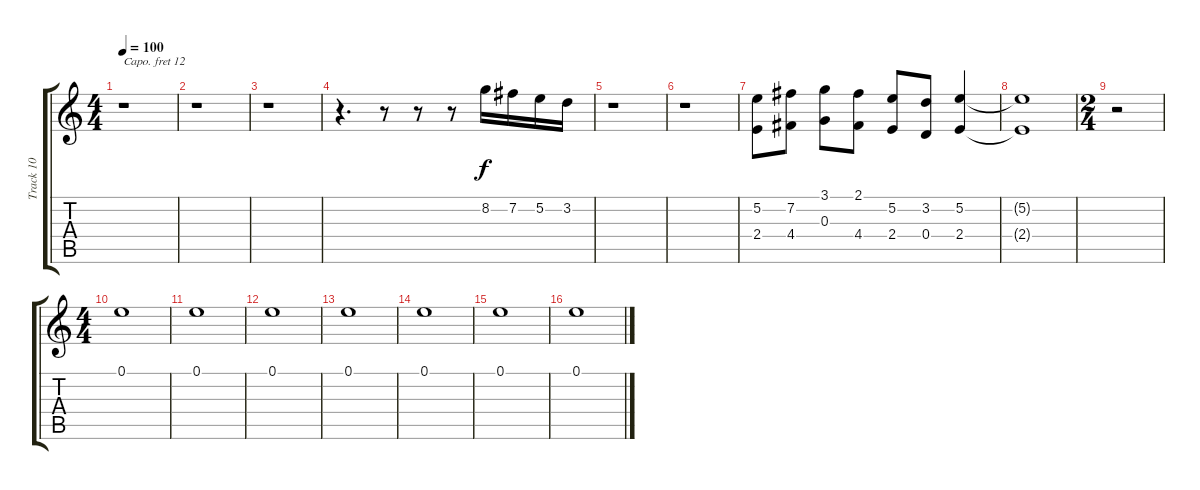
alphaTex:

\track ("Track 10" "Track 10") {instrument tremolostrings}
\staff {score tabs}
\capo 12
\tuning (E4 B3 G3 D3 A2 E2) {hide}
\ts (4 4)
\tempo 100
\clef g2
\ks c
r.1{dy f} |
r.1 |
r.1 |
r.4{d} r.8 r.8 r.8 8.2.16 7.2.16 5.2.16 3.2.16 |
r.1 |
r.1 |
(5.2 2.4).8 (7.2 4.4).8 (3.1 0.3).8 (2.1 4.4).8 (5.2 2.4).8 (3.2 0.4).8 (5.2 2.4).4 |
(5.2{t} 2.4{t}).1 |
\ts (2 4)
r.2 |
\ts (4 4)
0.1.1 |
0.1.1 |
0.1.1 |
0.1.1 |
0.1.1 |
0.1.1 |
0.1.1
